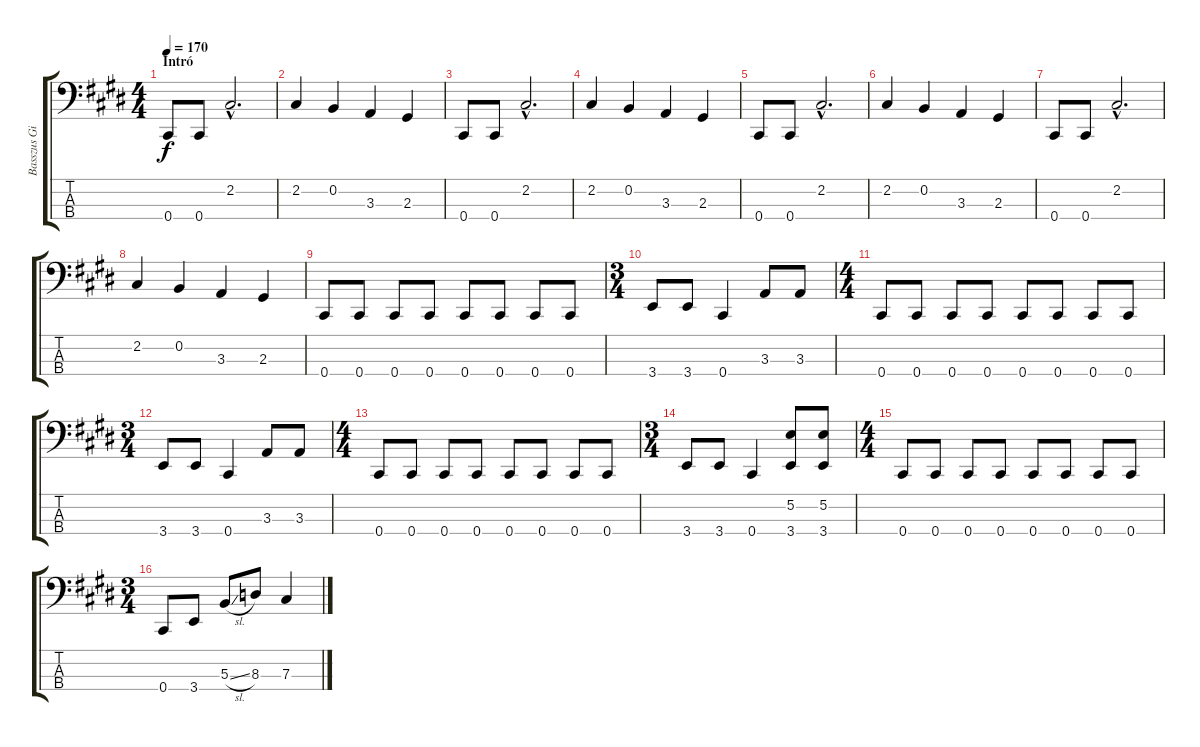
\track ("Basszus Gitár" "Basszus Gi") {instrument electricbassfinger}
\staff {score tabs}
\tuning (E2 B1 Gb1 Db1) {hide}
\ts (4 4)
\section ("" "Intró")
\tempo 170
\clef f4
\ks c#minor
0.4.8{dy f instrument electricbassfinger} 0.4.8 2.2{hac}.2{d} |
2.2.4 0.2.4 3.3.4 2.3.4 |
0.4.8 0.4.8 2.2{hac}.2{d} |
2.2.4 0.2.4 3.3.4 2.3.4 |
0.4.8 0.4.8 2.2{hac}.2{d} |
2.2.4 0.2.4 3.3.4 2.3.4 |
0.4.8 0.4.8 2.2{hac}.2{d} |
2.2.4 0.2.4 3.3.4 2.3.4 |
0.4.8 0.4.8 0.4.8 0.4.8 0.4.8 0.4.8 0.4.8 0.4.8 |
\ts (3 4)
3.4.8 3.4.8 0.4.4 3.3.8 3.3.8 |
\ts (4 4)
0.4.8 0.4.8 0.4.8 0.4.8 0.4.8 0.4.8 0.4.8 0.4.8 |
\ts (3 4)
3.4.8 3.4.8 0.4.4 3.3.8 3.3.8 |
\ts (4 4)
0.4.8 0.4.8 0.4.8 0.4.8 0.4.8 0.4.8 0.4.8 0.4.8 |
\ts (3 4)
3.4.8 3.4.8 0.4.4 (5.2 3.4).8 (5.2 3.4).8 |
\ts (4 4)
0.4.8 0.4.8 0.4.8 0.4.8 0.4.8 0.4.8 0.4.8 0.4.8 |
\ts (3 4)
0.4.8 3.4.8 5.3{sl}.8 8.3.8 7.3.4
